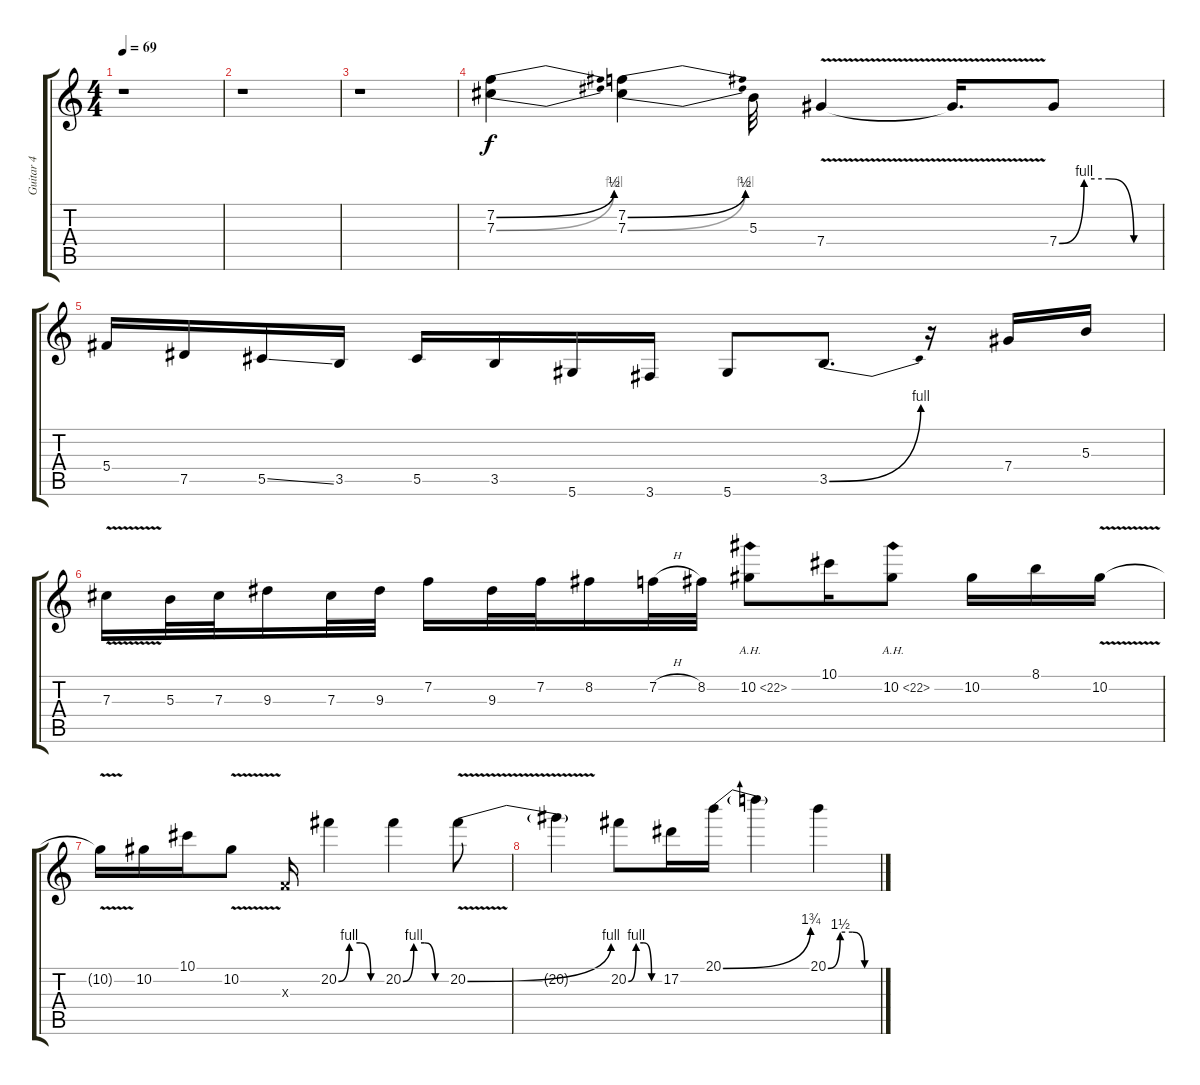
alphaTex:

\track ("Guitar 4" "Guitar 4") {instrument overdrivenguitar}
\staff {score tabs}
\tuning (Eb4 Bb3 Gb3 Db3 Ab2 Eb2) {hide}
\ts (4 4)
\tempo 69
\clef g2
\ks c
r.1{dy f} |
r.1 |
r.1 |
(7.2{be (bend 0 0 60 2)} 7.3{be (bend 0 0 60 4)}).4 (7.2{be (bend 0 0 60 2)} 7.3{be (bend 0 0 60 4)}).4 5.3.32 7.4{v}.4 7.4{t}.16{d} 7.4{be (custom 0 0 15 4 30 4 45 0 60 0)}.8 |
5.4.16 7.5.16 5.5{ss}.16 3.5.16 5.5.16 3.5.16 5.6.16 3.6.16 5.6.8 3.5{be (bend 0 0 60 4)}.8{d} r.16 7.4.16 5.3.16 |
7.3{v}.16 5.3.32 7.3.32 9.3.16 7.3.32 9.3.32 7.2.16 9.3.32 7.2.32 8.2.16 7.2{h}.32 8.2.32 10.2{ah 12}.8 10.1.16 10.2{ah 12}.8 10.2.16 8.1.16 10.2{v}.16 |
10.2{t}.16 10.2.16 10.1.16 10.2{v}.8 -1.3{x}.16 20.2{be (custom 0 0 15 4 30 4 45 0 60 0)}.4 20.2{be (custom 0 0 15 4 30 4 45 0 60 0)}.4 20.2{be (bend 0 0 60 4) v}.8 |
20.2{t}.4 20.2{be (custom 0 0 15 4 30 4 45 0 60 0)}.8 17.2.16 20.1{be (bend 0 0 60 7)}.16 20.1{t}.4 20.1{be (custom 0 0 15 6 30 6 45 0 60 0)}.4
